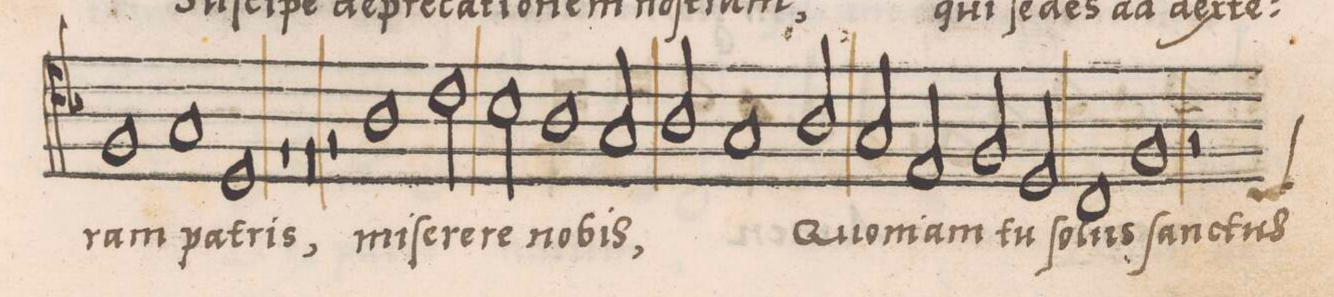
**kern	**text
*I"TENOR	*
*clefC4	*
*k[b-]	*
*met(C|)	*
*M2/1	*
1F	-ram
1G	pa-
=74	=74
1D	-tris,
1r	.
=75	=75
0r	.
=76	=76
2r	.
1A	mi-
2c\	-ſe-
=77	=77
2B-\	-re-
1A	-re
2G/	no-
=78	=78
2A/	-bis,
1G	Quo-
2A/	-ni-
=79	=79
2G/	-am
2E/	tu
2F/	ſo-
2D/	-lus
=80	=80
1C	ſanc-
*custos:C	*
1F	-tus
=81	=81
*-	*-
